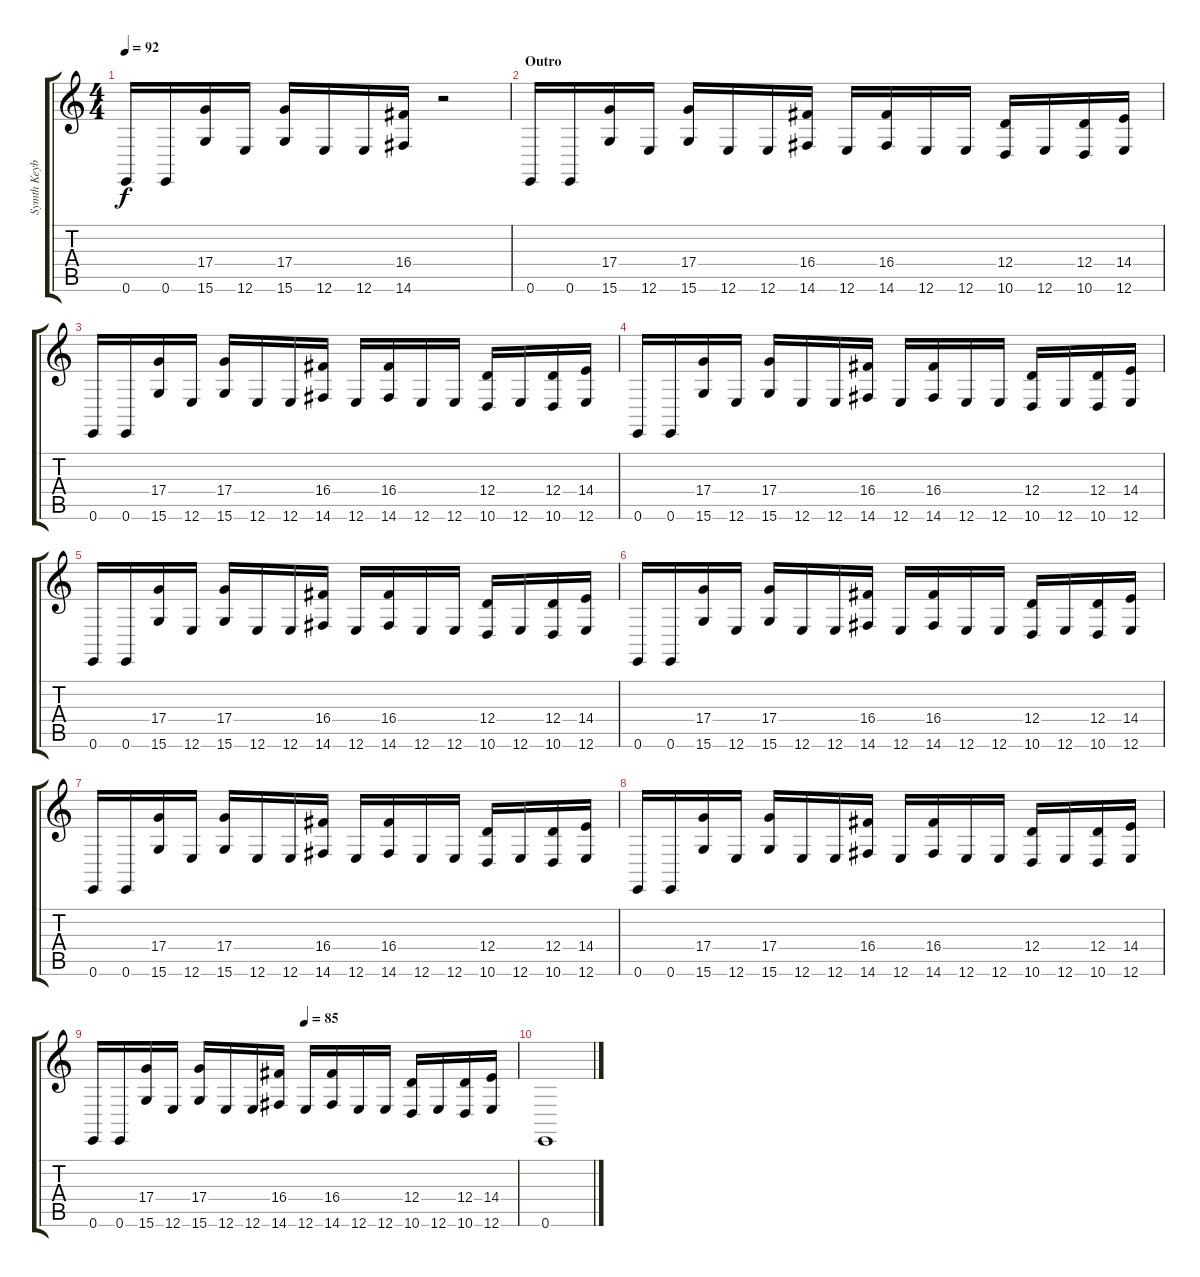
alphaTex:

\track ("Symth Keyboard" "Symth Keyb") {instrument lead1square}
\staff {score tabs}
\tuning (E4 B3 G3 D3 A2 E2) {hide}
\ts (4 4)
\tempo 92
\clef g2
\ks c
0.6.16{dy f} 0.6.16 (17.4 15.6).16 12.6.16 (17.4 15.6).16 12.6.16 12.6.16 (16.4 14.6).16 r.2 |
\section ("" "Outro")
0.6.16 0.6.16 (17.4 15.6).16 12.6.16 (17.4 15.6).16 12.6.16 12.6.16 (16.4 14.6).16 12.6.16 (16.4 14.6).16 12.6.16 12.6.16 (12.4 10.6).16 12.6.16 (12.4 10.6).16 (14.4 12.6).16 |
0.6.16 0.6.16 (17.4 15.6).16 12.6.16 (17.4 15.6).16 12.6.16 12.6.16 (16.4 14.6).16 12.6.16 (16.4 14.6).16 12.6.16 12.6.16 (12.4 10.6).16 12.6.16 (12.4 10.6).16 (14.4 12.6).16 |
0.6.16 0.6.16 (17.4 15.6).16 12.6.16 (17.4 15.6).16 12.6.16 12.6.16 (16.4 14.6).16 12.6.16 (16.4 14.6).16 12.6.16 12.6.16 (12.4 10.6).16 12.6.16 (12.4 10.6).16 (14.4 12.6).16 |
0.6.16 0.6.16 (17.4 15.6).16 12.6.16 (17.4 15.6).16 12.6.16 12.6.16 (16.4 14.6).16 12.6.16 (16.4 14.6).16 12.6.16 12.6.16 (12.4 10.6).16 12.6.16 (12.4 10.6).16 (14.4 12.6).16 |
0.6.16 0.6.16 (17.4 15.6).16 12.6.16 (17.4 15.6).16 12.6.16 12.6.16 (16.4 14.6).16 12.6.16 (16.4 14.6).16 12.6.16 12.6.16 (12.4 10.6).16 12.6.16 (12.4 10.6).16 (14.4 12.6).16 |
0.6.16 0.6.16 (17.4 15.6).16 12.6.16 (17.4 15.6).16 12.6.16 12.6.16 (16.4 14.6).16 12.6.16 (16.4 14.6).16 12.6.16 12.6.16 (12.4 10.6).16 12.6.16 (12.4 10.6).16 (14.4 12.6).16 |
0.6.16 0.6.16 (17.4 15.6).16 12.6.16 (17.4 15.6).16 12.6.16 12.6.16 (16.4 14.6).16 12.6.16 (16.4 14.6).16 12.6.16 12.6.16 (12.4 10.6).16 12.6.16 (12.4 10.6).16 (14.4 12.6).16 |
\tempo (85 0.5)
0.6.16 0.6.16 (17.4 15.6).16 12.6.16 (17.4 15.6).16 12.6.16 12.6.16 (16.4 14.6).16 12.6.16 (16.4 14.6).16 12.6.16 12.6.16 (12.4 10.6).16 12.6.16 (12.4 10.6).16 (14.4 12.6).16 |
0.6.1
